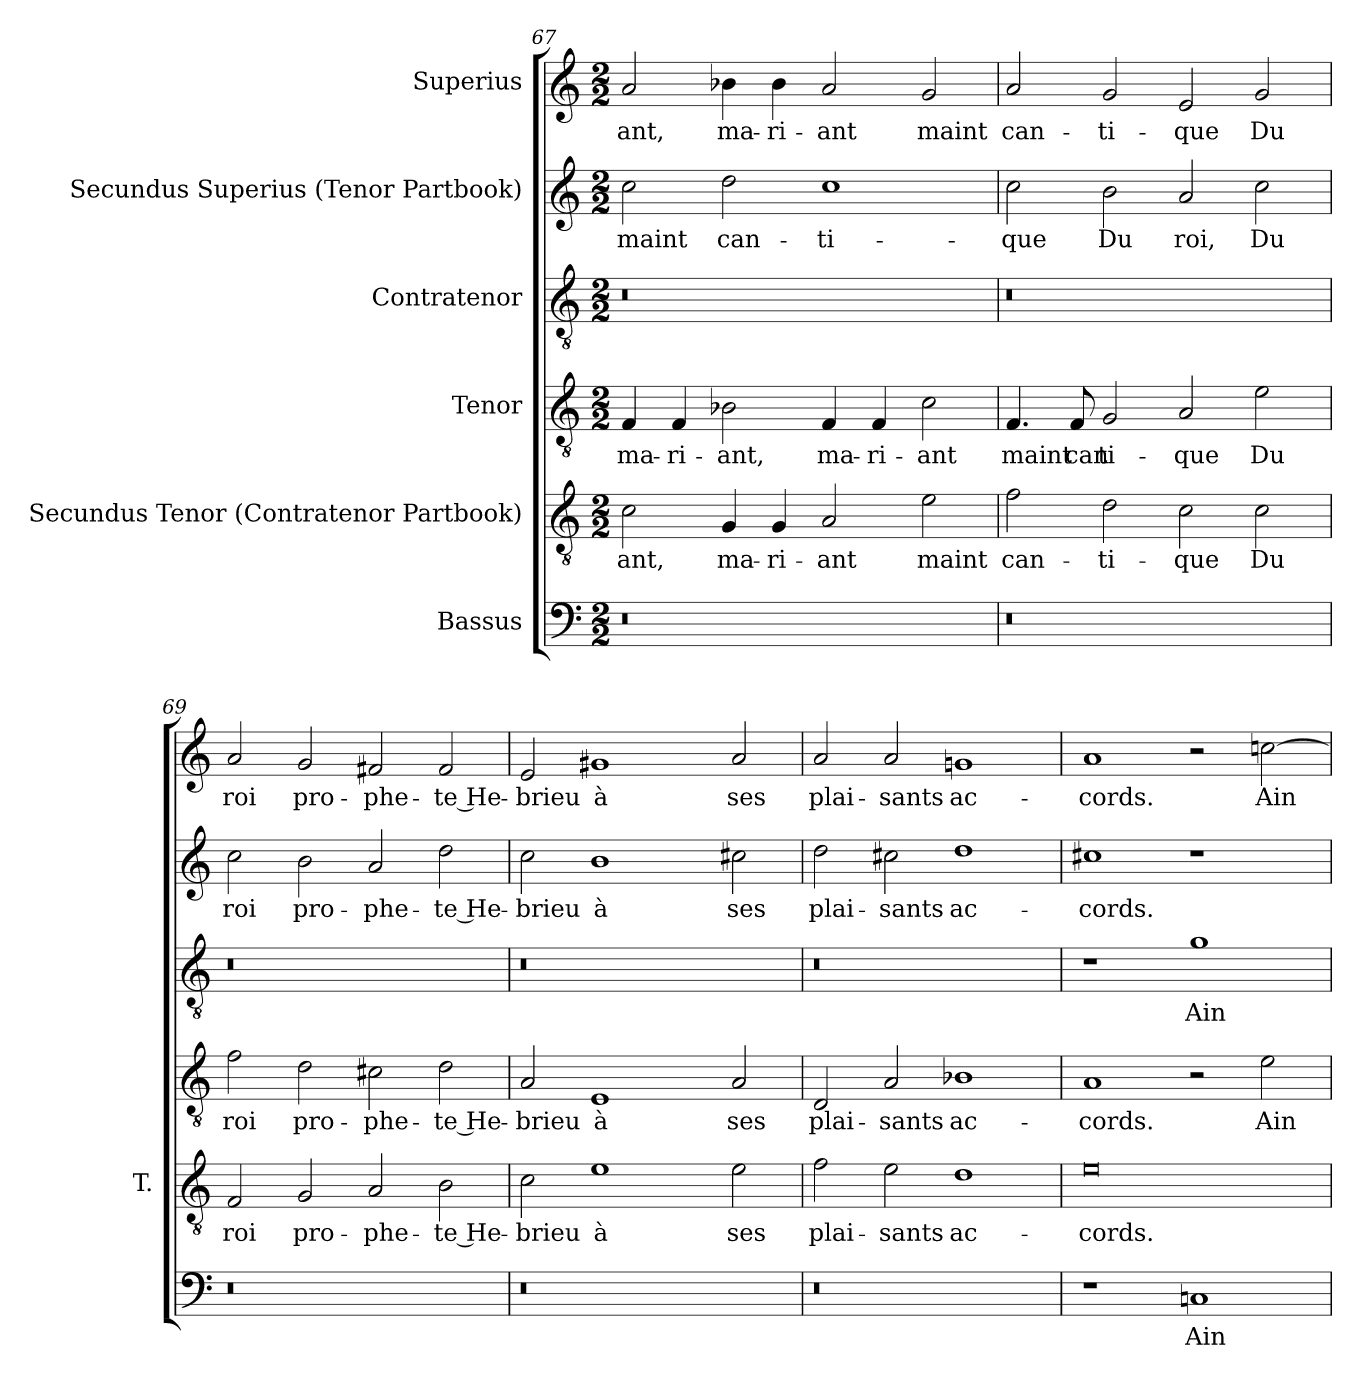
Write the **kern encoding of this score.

**kern	**text	**kern	**text	**kern	**text	**kern	**text	**kern	**text	**kern	**text
*part6	*part6	*part5	*part5	*part4	*part4	*part3	*part3	*part2	*part2	*part1	*part1
*staff6	*staff6	*staff5	*staff5	*staff4	*staff4	*staff3	*staff3	*staff2	*staff2	*staff1	*staff1
*I"Bassus	*	*I"Secundus Tenor (Contratenor Partbook)	*	*I"Tenor	*	*I"Contratenor	*	*I"Secundus Superius (Tenor Partbook)	*	*I"Superius	*
*	*	*I'T.	*	*	*	*	*	*	*	*	*
*clefF4	*	*clefGv2	*	*clefGv2	*	*clefGv2	*	*clefG2	*	*clefG2	*
*	*	*ITrd7c12	*	*ITrd7c12	*	*ITrd7c12	*	*	*	*	*
*k[]	*	*k[]	*	*k[]	*	*k[]	*	*k[]	*	*k[]	*
*C:	*	*C:	*	*C:	*	*C:	*	*C:	*	*C:	*
*M2/2	*	*M2/2	*	*M2/2	*	*M2/2	*	*M2/2	*	*M2/2	*
=67	=67	=67	=67	=67	=67	=67	=67	=67	=67	=67	=67
!LO:N:vis=0	!	!	!	!	!	!LO:N:vis=0	!	!	!	!	!
1r	.	2C\	-ant,	4FF/	ma-	1r	.	2cc\	maint	2a/	-ant,
.	.	.	.	4FF/	-ri-	.	.	.	.	.	.
.	.	4GG/	ma-	2BB-X\	-ant,	.	.	2dd\	can-	4b-X\	ma-
.	.	4GG/	-ri-	.	.	.	.	.	.	4b-\	-ri-
1ryy	.	2AA/	-ant	4FF/	ma-	1ryy	.	1cc\	-ti-	2a/	-ant
.	.	.	.	4FF/	-ri-	.	.	.	.	.	.
.	.	2E\	maint	2C\	-ant	.	.	.	.	2g/	maint
!!LO:LB:g=z
=68	=68	=68	=68	=68	=68	=68	=68	=68	=68	=68	=68
!LO:N:vis=0	!	!	!	!	!	!LO:N:vis=0	!	!	!	!	!
1r	.	2F\	can-	4.FF/	maint	1r	.	2cc\	-que	2a/	can-
.	.	.	.	8FF/	can-	.	.	.	.	.	.
.	.	2D\	-ti-	2GG/	-ti-	.	.	2b\	Du	2g/	-ti-
1ryy	.	2C\	-que	2AA/	-que	1ryy	.	2a/	roi,	2e/	-que
.	.	2C\	Du	2E\	Du	.	.	2cc\	Du	2g/	Du
=69	=69	=69	=69	=69	=69	=69	=69	=69	=69	=69	=69
!LO:N:vis=0	!	!	!	!	!	!LO:N:vis=0	!	!	!	!	!
1r	.	2FF/	roi	2F\	roi	1r	.	2cc\	roi	2a/	roi
.	.	2GG/	pro-	2D\	pro-	.	.	2b\	pro-	2g/	pro-
1ryy	.	2AA/	-phe-	2C#X\	-phe-	1ryy	.	2a/	-phe-	2f#X/	-phe-
.	.	2BB\	-te He-	2D\	-te He-	.	.	2dd\	-te He-	2f#/	-te He-
=70	=70	=70	=70	=70	=70	=70	=70	=70	=70	=70	=70
!LO:N:vis=0	!	!	!	!	!	!LO:N:vis=0	!	!	!	!	!
1r	.	2C\	-brieu	2AA/	-brieu	1r	.	2cc\	-brieu	2e/	-brieu
.	.	1E\	à	1EE/	à	.	.	1b\	à	1g#X/	à
1ryy	.	.	.	.	.	1ryy	.	.	.	.	.
.	.	2E\	ses	2AA/	ses	.	.	2cc#X\	ses	2a/	ses
=71	=71	=71	=71	=71	=71	=71	=71	=71	=71	=71	=71
!LO:N:vis=0	!	!	!	!	!	!LO:N:vis=0	!	!	!	!	!
1r	.	2F\	plai-	2DD/	plai-	1r	.	2dd\	plai-	2a/	plai-
.	.	2E\	-sants	2AA/	-sants	.	.	2cc#X\	-sants	2a/	-sants
1ryy	.	1D\	ac-	1BB-X\	ac-	1ryy	.	1dd\	ac-	1gn/	ac-
!!LO:LB:g=z
=72	=72	=72	=72	=72	=72	=72	=72	=72	=72	=72	=72
1r	.	0E\	-cords.	1AA/	-cords.	1r	.	1cc#X\	-cords.	1a/	-cords.
1Cn/	Ain-	.	.	2r	.	1G\	Ain-	1r	.	2r	.
.	.	.	.	2E\	Ain-	.	.	.	.	[2ccn\	Ain-
=	=	=	=	=	=	=	=	=	=	=	=
*-	*-	*-	*-	*-	*-	*-	*-	*-	*-	*-	*-
